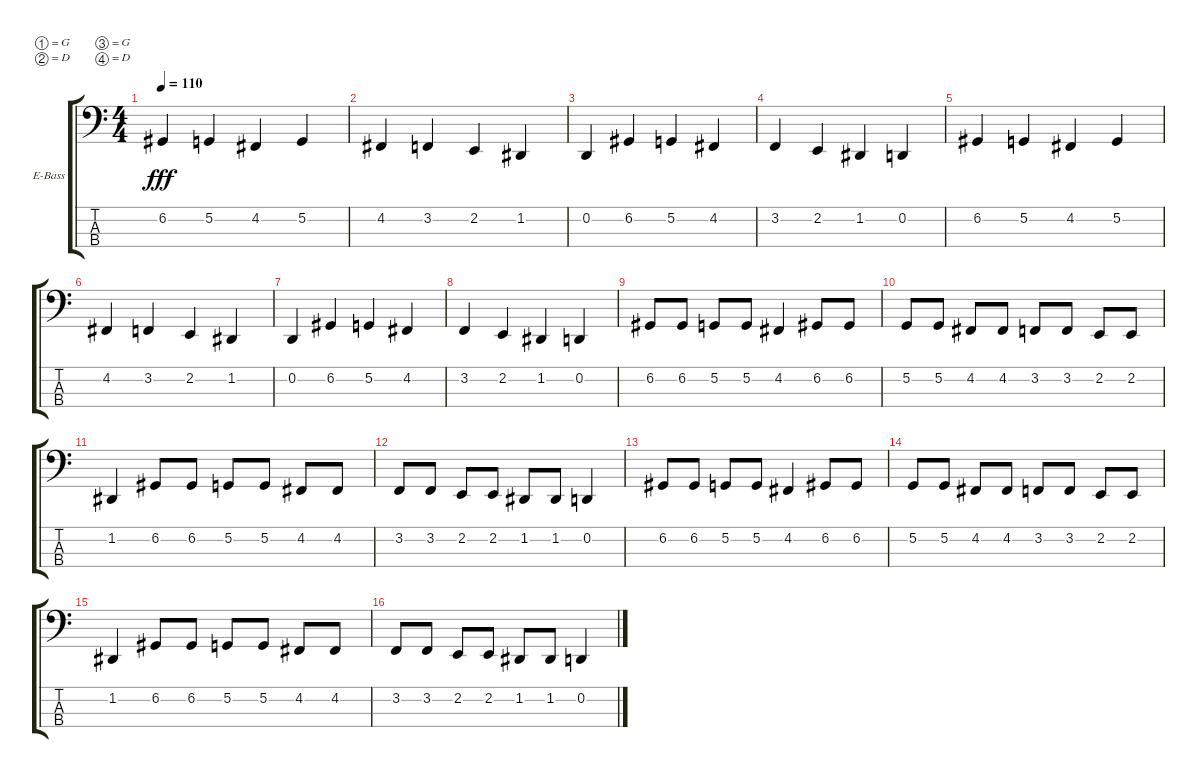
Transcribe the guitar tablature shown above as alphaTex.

\bracketExtendMode groupsimilarinstruments
\firstSystemTrackNameOrientation horizontal
\otherSystemsTrackNameOrientation horizontal
\track ("James" "E-Bass") {instrument electricbassfinger}
\staff {score tabs}
\tuning (G1 D1 G0 D0)
\ts (4 4)
\tempo 110
\clef f4
\ks c
6.2.4{dy fff} 5.2.4 4.2.4 5.2.4 |
4.2.4 3.2.4 2.2.4 1.2.4 |
0.2.4 6.2.4 5.2.4 4.2.4 |
3.2.4 2.2.4 1.2.4 0.2.4 |
6.2.4 5.2.4 4.2.4 5.2.4 |
4.2.4 3.2.4 2.2.4 1.2.4 |
0.2.4 6.2.4 5.2.4 4.2.4 |
3.2.4 2.2.4 1.2.4 0.2.4 |
6.2.8 6.2.8 5.2.8 5.2.8 4.2.4 6.2.8 6.2.8 |
5.2.8 5.2.8 4.2.8 4.2.8 3.2.8 3.2.8 2.2.8 2.2.8 |
1.2.4 6.2.8 6.2.8 5.2.8 5.2.8 4.2.8 4.2.8 |
3.2.8 3.2.8 2.2.8 2.2.8 1.2.8 1.2.8 0.2.4 |
6.2.8 6.2.8 5.2.8 5.2.8 4.2.4 6.2.8 6.2.8 |
5.2.8 5.2.8 4.2.8 4.2.8 3.2.8 3.2.8 2.2.8 2.2.8 |
1.2.4 6.2.8 6.2.8 5.2.8 5.2.8 4.2.8 4.2.8 |
3.2.8 3.2.8 2.2.8 2.2.8 1.2.8 1.2.8 0.2.4
